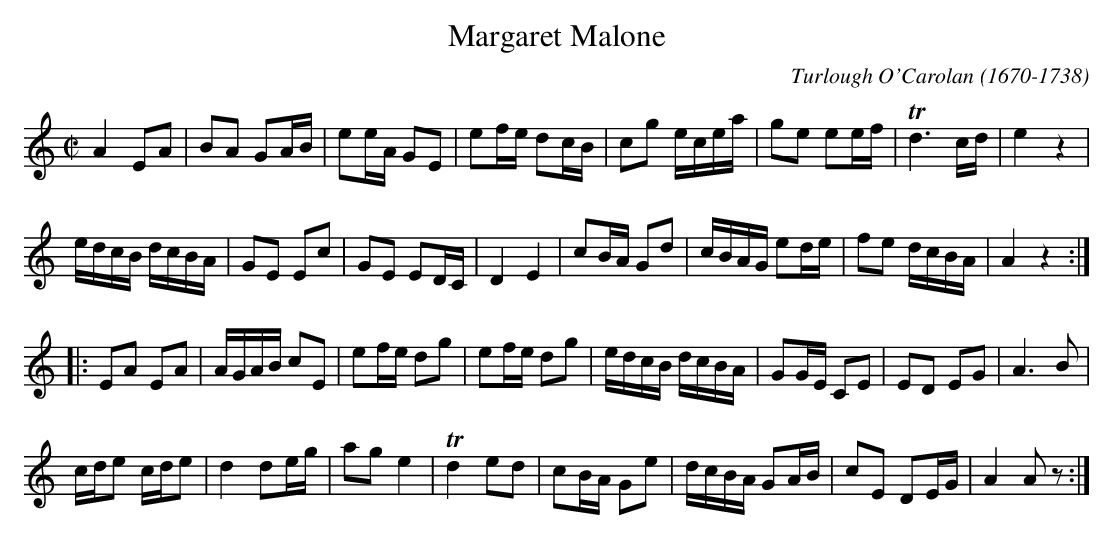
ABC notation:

X:1occ
T:Margaret Malone
C:Turlough O'Carolan (1670-1738)
M:C|
L:1/16
K:C
C:ANDANTINO
A4E2A2|B2A2 G2AB|e2eA G2E2|e2fe d2cB|c2g2 ecea|g2e2 e2ef| Td6cd|e4z4|
edcB dcBA|G2E2 E2c2|G2E2 E2DC|D4E4|c2BA G2d2|cBAG e2de|f2e2 dcBA|A4z4:|
|:E2A2 E2A2|AGAB c2E2|e2fe d2g2|e2fe d2g2|edcB dcBA|G2GE C2E2|E2D2 E2G2|A6B2|
cde2 cde2|d4d2eg|a2g2 e4| Td4e2d2|c2BA G2e2|dcBA G2AB|c2E2 D2EG|A4A2 z2:|
